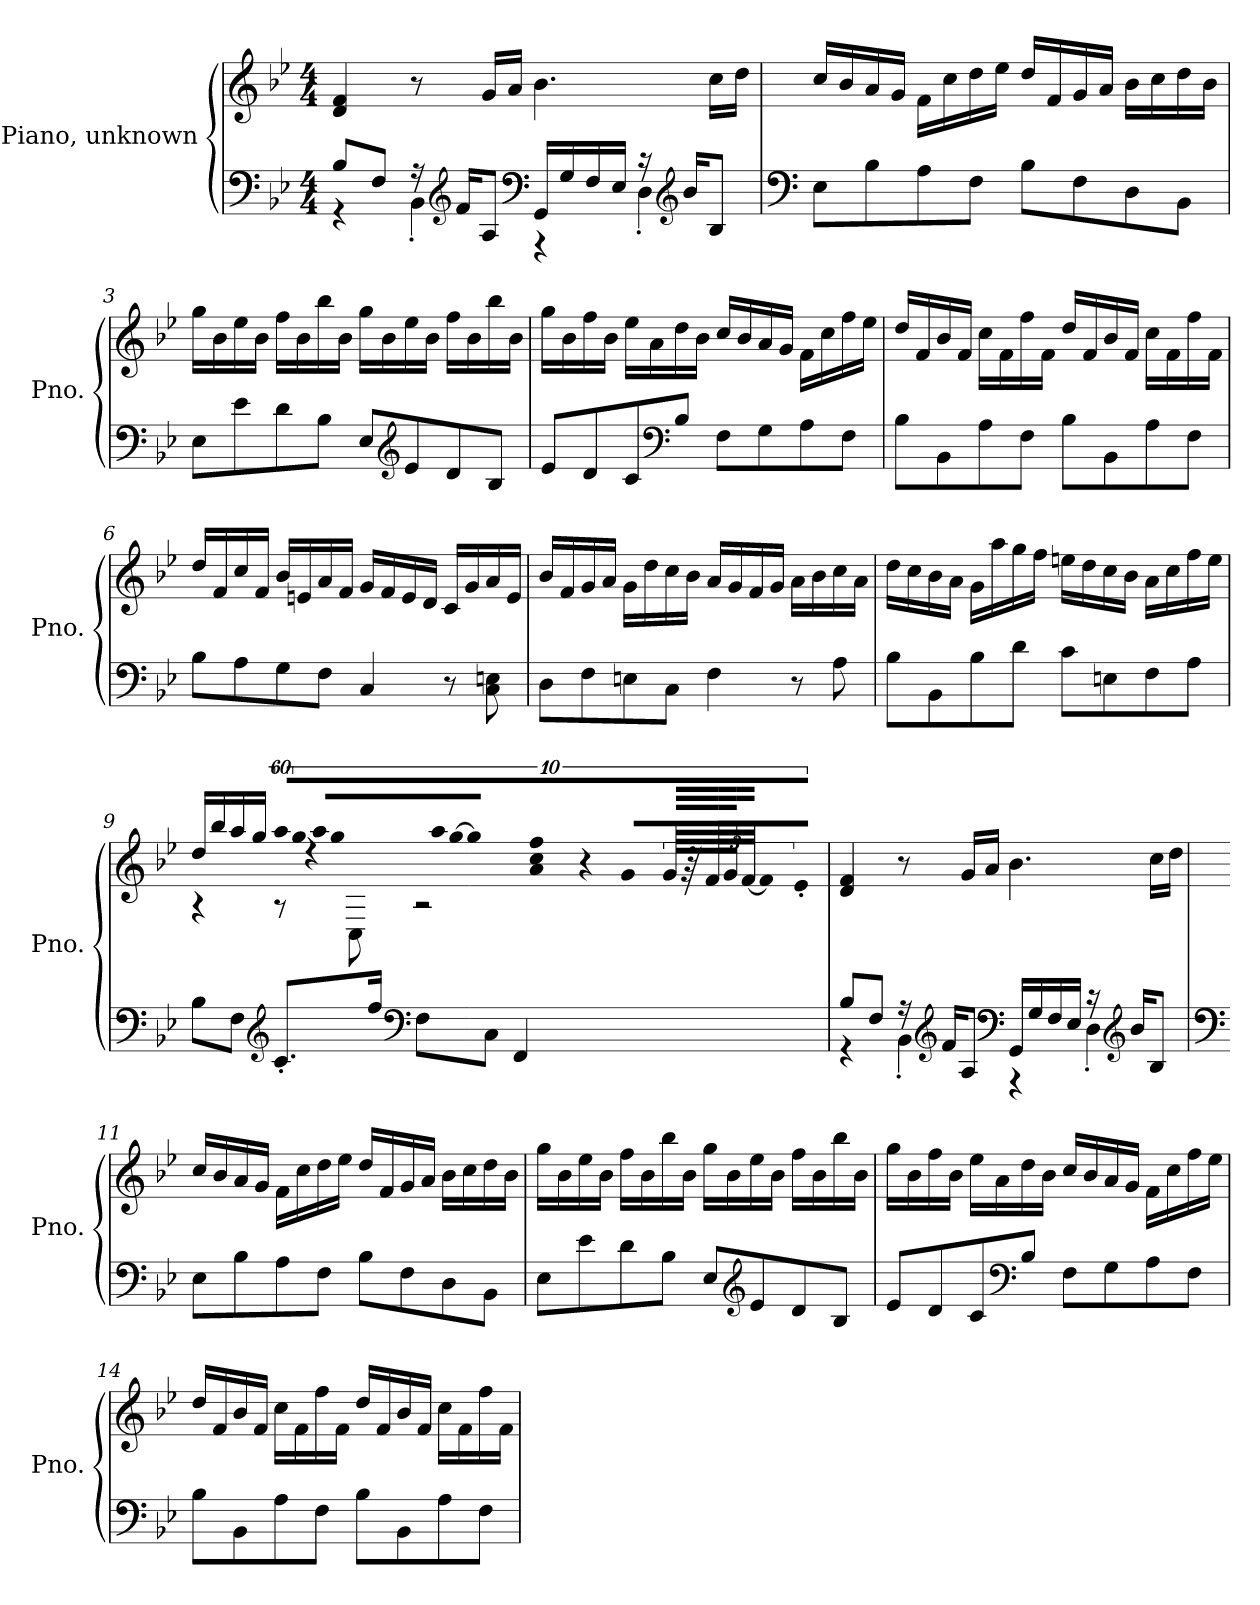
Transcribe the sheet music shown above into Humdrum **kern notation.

**kern	**kern
*part1	*part1
*staff2	*staff1
*I"Piano, unknown	*
*I'Pno.	*
*clefF4	*clefG2
*k[b-e-]	*k[b-e-]
*M4/4	*M4/4
*MM120	*MM120
=1	=1
*^	*
8B-/L	4r	4d/ 4f/
8F/J	.	.
16r	4BB-'\	8r
*clefG2	*	*
16f/KL	.	.
8A/J	.	16g/LL
.	.	16a/JJ
*clefF4	*	*
16GG/LL	4r	4.b-\
16G/	.	.
16F/	.	.
16E-/JJ	.	.
16r	4D'\	.
*clefG2	*	*
16b-/KL	.	.
8B-/J	.	16cc\LL
.	.	16dd\JJ
*v	*v	*
=2	=2
*clefF4	*
8E-\L	16cc/LL
.	16b-/
8B-\	16a/
.	16g/JJ
8A\	16f\LL
.	16cc\
8F\J	16dd\
.	16ee-\JJ
8B-\L	16dd/LL
.	16f/
8F\	16g/
.	16a/JJ
8D\	16b-\LL
.	16cc\
8BB-\J	16dd\
.	16b-\JJ
!!LO:LB:g=z
=3	=3
8E-\L	16gg\LL
.	16b-\
8e-\	16ee-\
.	16b-\JJ
8d\	16ff\LL
.	16b-\
8B-\J	16bb-\
.	16b-\JJ
8E-/L	16gg\LL
.	16b-\
*clefG2	*
8e-/	16ee-\
.	16b-\JJ
8d/	16ff\LL
.	16b-\
8B-/J	16bb-\
.	16b-\JJ
=4	=4
8e-/L	16gg\LL
.	16b-\
8d/	16ff\
.	16b-\JJ
8c/	16ee-\LL
.	16a\
*clefF4	*
8B-/J	16dd\
.	16b-\JJ
8F\L	16cc/LL
.	16b-/
8G\	16a/
.	16g/JJ
8A\	16f\LL
.	16cc\
8F\J	16ff\
.	16ee-\JJ
!!LO:LB:g=z
=5	=5
8B-\L	16dd/LL
.	16f/
8BB-\	16b-/
.	16f/JJ
8A\	16cc\LL
.	16f\
8F\J	16ff\
.	16f\JJ
8B-\L	16dd/LL
.	16f/
8BB-\	16b-/
.	16f/JJ
8A\	16cc\LL
.	16f\
8F\J	16ff\
.	16f\JJ
=6	=6
8B-\L	16dd/LL
.	16f/
8A\	16cc/
.	16f/JJ
8G\	16b-/LL
.	16en/
8F\J	16a/
.	16f/JJ
4C/	16g/LL
.	16f/
.	16e/
.	16d/JJ
8r	16c/LL
.	16g/
8C\ 8En\	16a/
.	16e/JJ
!!LO:LB:g=z
=7	=7
8D\L	16b-/LL
.	16f/
8F\	16g/
.	16a/JJ
8En\	16g\LL
.	16dd\
8C\J	16cc\
.	16b-\JJ
4F\	16a/LL
.	16g/
.	16f/
.	16g/JJ
8r	16a\LL
.	16b-\
8A\	16cc\
.	16a\JJ
=8	=8
8B-\L	16dd\LL
.	16cc\
8BB-\	16b-\
.	16a\JJ
8B-\	16g\LL
.	16aa\
8d\J	16gg\
.	16ff\JJ
8c\L	16een\LL
.	16dd\
8En\	16cc\
.	16b-\JJ
8F\	16a\LL
.	16cc\
8A\J	16ff\
.	16ee\JJ
!!LO:LB:g=z
=9	=9
*	*^
8B-\L	16dd/LL	4r
.	16bb-/	.
8F\J	16aa/	.
.	16gg/JJ	.
*clefG2	*	*
!	!LO:N:vis=32	!
8.c'/L	1920%53aa/LLL	8r
!	!LO:N:vis=64	!
.	640%9gg/JJJk	.
!	!LO:N:vis=64	!
.	640%9r	.
!	!LO:N:vis=64	!
.	640%9aa/KLLL	.
!	!LO:N:vis=32	!
.	1920%53gg/	.
!	!LO:N:vis=64	!
.	640%9aa/L	.
!	!LO:N:vis=64	!
.	[640%9gg/JJJ	.
.	.	8C\
.	8gg/J]	.
16ff/Jk	.	.
*clefF4	*	*
8F\L	.	2r
.	4a/ 4cc/ 4ff/	.
8C\J	.	.
4FF/	.	.
.	16r	.
.	16g/LL	.
.	96g/JJkk	.
.	96r	.
.	96f/LLLL	.
*	*Xbrackettup	*
.	96g/J	.
.	[48f/	.
.	32f/]	.
.	32e-'/JJJ	.
1920ryy	.	1920ryy
*	*v	*v
=10	=10
*^	*
8B-/L	4r	4d/ 4f/
8F/J	.	.
16r	4BB-'\	8r
*clefG2	*	*
16f/KL	.	.
8A/J	.	16g/LL
.	.	16a/JJ
*clefF4	*	*
16GG/LL	4r	4.b-\
16G/	.	.
16F/	.	.
16E-/JJ	.	.
16r	4D'\	.
*clefG2	*	*
16b-/KL	.	.
8B-/J	.	16cc\LL
.	.	16dd\JJ
*v	*v	*
!!LO:LB:g=z
=11	=11
*clefF4	*
8E-\L	16cc/LL
.	16b-/
8B-\	16a/
.	16g/JJ
8A\	16f\LL
.	16cc\
8F\J	16dd\
.	16ee-\JJ
8B-\L	16dd/LL
.	16f/
8F\	16g/
.	16a/JJ
8D\	16b-\LL
.	16cc\
8BB-\J	16dd\
.	16b-\JJ
=12	=12
8E-\L	16gg\LL
.	16b-\
8e-\	16ee-\
.	16b-\JJ
8d\	16ff\LL
.	16b-\
8B-\J	16bb-\
.	16b-\JJ
8E-/L	16gg\LL
.	16b-\
*clefG2	*
8e-/	16ee-\
.	16b-\JJ
8d/	16ff\LL
.	16b-\
8B-/J	16bb-\
.	16b-\JJ
!!LO:PB:g=z
=13	=13
8e-/L	16gg\LL
.	16b-\
8d/	16ff\
.	16b-\JJ
8c/	16ee-\LL
.	16a\
*clefF4	*
8B-/J	16dd\
.	16b-\JJ
8F\L	16cc/LL
.	16b-/
8G\	16a/
.	16g/JJ
8A\	16f\LL
.	16cc\
8F\J	16ff\
.	16ee-\JJ
=14	=14
8B-\L	16dd/LL
.	16f/
8BB-\	16b-/
.	16f/JJ
8A\	16cc\LL
.	16f\
8F\J	16ff\
.	16f\JJ
8B-\L	16dd/LL
.	16f/
8BB-\	16b-/
.	16f/JJ
8A\	16cc\LL
.	16f\
8F\J	16ff\
.	16f\JJ
=	=
*-	*-
